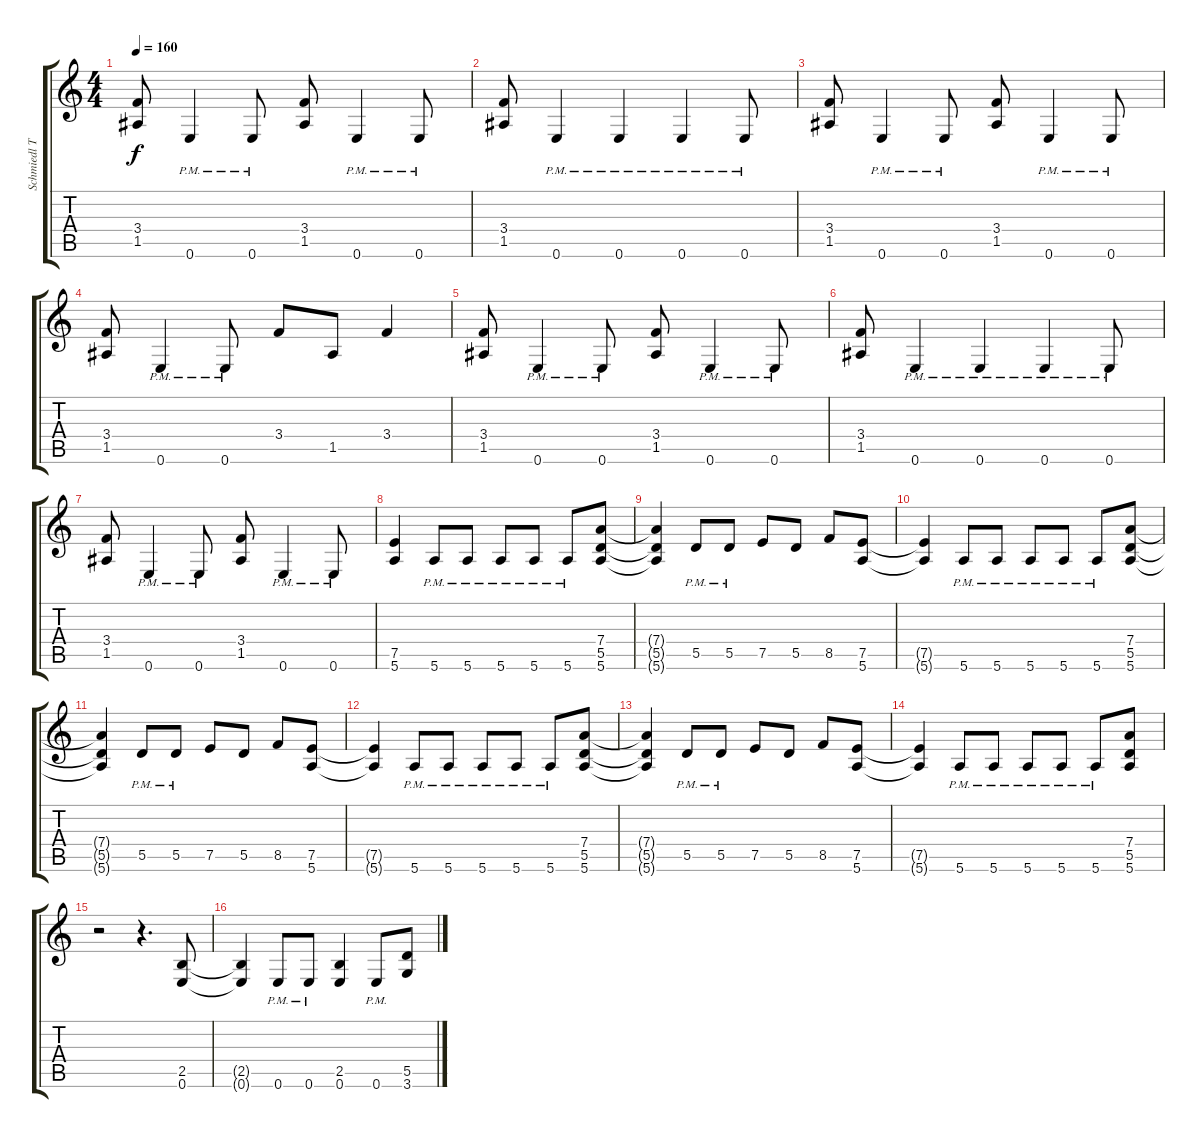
\track ("Schmiedl Tamás" "Schmiedl T") {instrument distortionguitar}
\staff {score tabs}
\tuning (E4 B3 G3 D3 A2 E2) {hide}
\ts (4 4)
\tempo 160
\clef g2
\ks c
(3.4 1.5).8{dy f instrument distortionguitar} 0.6{pm}.4 0.6{pm}.8 (3.4 1.5).8 0.6{pm}.4 0.6{pm}.8 |
(3.4 1.5).8 0.6{pm}.4 0.6{pm}.4 0.6{pm}.4 0.6{pm}.8 |
(3.4 1.5).8 0.6{pm}.4 0.6{pm}.8 (3.4 1.5).8 0.6{pm}.4 0.6{pm}.8 |
(3.4 1.5).8 0.6{pm}.4 0.6{pm}.8 3.4.8 1.5.8 3.4.4 |
(3.4 1.5).8 0.6{pm}.4 0.6{pm}.8 (3.4 1.5).8 0.6{pm}.4 0.6{pm}.8 |
(3.4 1.5).8 0.6{pm}.4 0.6{pm}.4 0.6{pm}.4 0.6{pm}.8 |
(3.4 1.5).8 0.6{pm}.4 0.6{pm}.8 (3.4 1.5).8 0.6{pm}.4 0.6{pm}.8 |
(7.5 5.6).4 5.6{pm}.8 5.6{pm}.8 5.6{pm}.8 5.6{pm}.8 5.6{pm}.8 (7.4 5.5 5.6).8 |
(7.4{t} 5.5{t} 5.6{t}).4 5.5{pm}.8 5.5{pm}.8 7.5.8 5.5.8 8.5.8 (7.5 5.6).8 |
(7.5{t} 5.6{t}).4 5.6{pm}.8 5.6{pm}.8 5.6{pm}.8 5.6{pm}.8 5.6{pm}.8 (7.4 5.5 5.6).8 |
(7.4{t} 5.5{t} 5.6{t}).4 5.5{pm}.8 5.5{pm}.8 7.5.8 5.5.8 8.5.8 (7.5 5.6).8 |
(7.5{t} 5.6{t}).4 5.6{pm}.8 5.6{pm}.8 5.6{pm}.8 5.6{pm}.8 5.6{pm}.8 (7.4 5.5 5.6).8 |
(7.4{t} 5.5{t} 5.6{t}).4 5.5{pm}.8 5.5{pm}.8 7.5.8 5.5.8 8.5.8 (7.5 5.6).8 |
(7.5{t} 5.6{t}).4 5.6{pm}.8 5.6{pm}.8 5.6{pm}.8 5.6{pm}.8 5.6{pm}.8 (7.4 5.5 5.6).8 |
r.2 r.4{d} (2.5 0.6).8 |
(2.5{t} 0.6{t}).4 0.6{pm}.8 0.6{pm}.8 (2.5 0.6).4 0.6{pm}.8 (5.5 3.6).8
